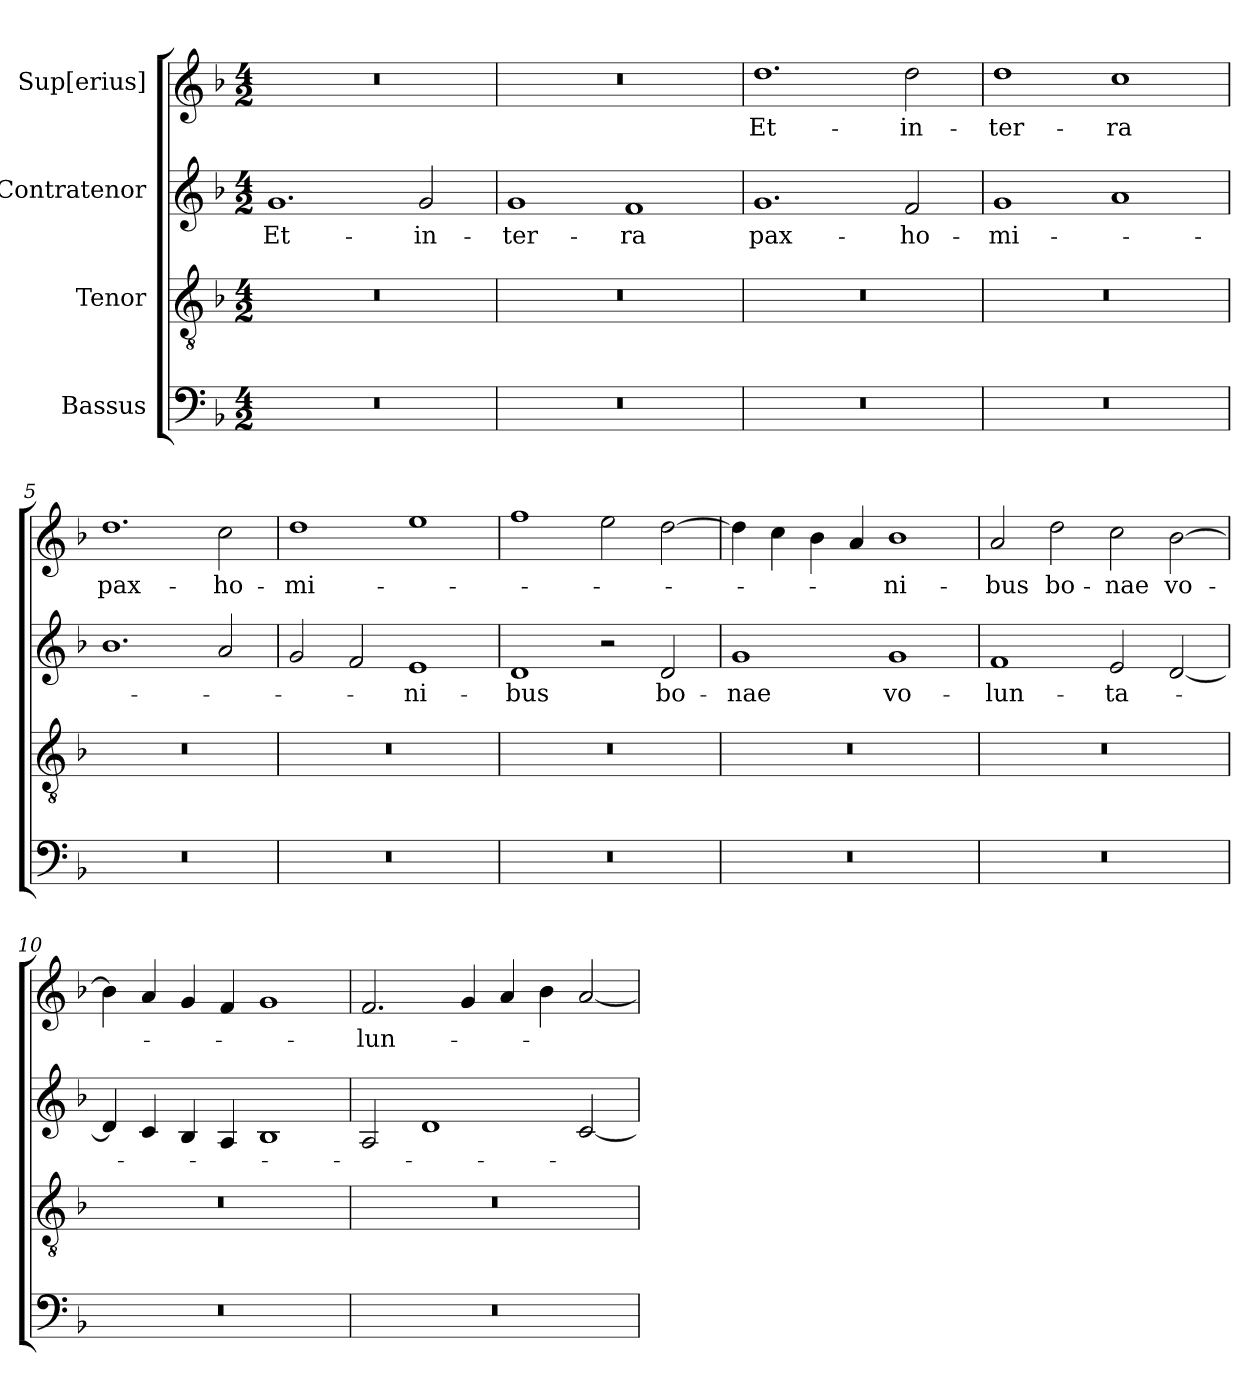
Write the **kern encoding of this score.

**kern	**kern	**kern	**text	**kern	**text
*part4	*part3	*part2	*part2	*part1	*part1
*staff4	*staff3	*staff2	*staff2	*staff1	*staff1
*I"Bassus	*I"Tenor	*I"Contratenor	*	*I"Sup[erius]	*
*clefF4	*clefGv2	*clefG2	*	*clefG2	*
*k[b-]	*k[b-]	*k[b-]	*	*k[b-]	*
*M4/2	*M4/2	*M4/2	*	*M4/2	*
=1	=1	=1	=1	=1	=1
0r	0r	1.g/	Et-	0r	.
.	.	2g/	in-	.	.
=2	=2	=2	=2	=2	=2
0r	0r	1g/	ter-	0r	.
.	.	1f/	-ra	.	.
=3	=3	=3	=3	=3	=3
0r	0r	1.g/	pax-	1.dd\	Et-
.	.	2f/	ho-	2dd\	in-
=4	=4	=4	=4	=4	=4
0r	0r	1g/	-mi-	1dd\	ter-
.	.	1a/	.	1cc\	-ra
=5	=5	=5	=5	=5	=5
0r	0r	1.b-\	.	1.dd\	pax-
.	.	2a/	.	2cc\	ho-
=6	=6	=6	=6	=6	=6
0r	0r	2g/	.	1dd\	-mi-
.	.	2f/	.	.	.
.	.	1e/	-ni-	1ee\	.
=7	=7	=7	=7	=7	=7
0r	0r	1d/	-bus	1ff\	.
.	.	2r	.	2ee\	.
.	.	2d/	bo-	[2dd\	.
=8	=8	=8	=8	=8	=8
0r	0r	1g/	-nae	4dd\]	.
.	.	.	.	4cc\	.
.	.	.	.	4b-\	.
.	.	.	.	4a/	.
.	.	1g/	vo-	1b-\	-ni-
=9	=9	=9	=9	=9	=9
0r	0r	1f/	-lun-	2a/	-bus
.	.	.	.	2dd\	bo-
.	.	2e/	-ta-	2cc\	-nae
.	.	[2d/	.	[2b-\	vo-
=10	=10	=10	=10	=10	=10
0r	0r	4d/]	.	4b-\]	.
.	.	4c/	.	4a/	.
.	.	4B-/	.	4g/	.
.	.	4A/	.	4f/	.
.	.	1B-/	.	1g/	.
=11	=11	=11	=11	=11	=11
0r	0r	2A/	.	2.f/	-lun-
.	.	1d/	.	.	.
.	.	.	.	4g/	.
.	.	.	.	4a/	.
.	.	.	.	4b-\	.
.	.	[2c/	.	[2a/	.
=	=	=	=	=	=
*-	*-	*-	*-	*-	*-
